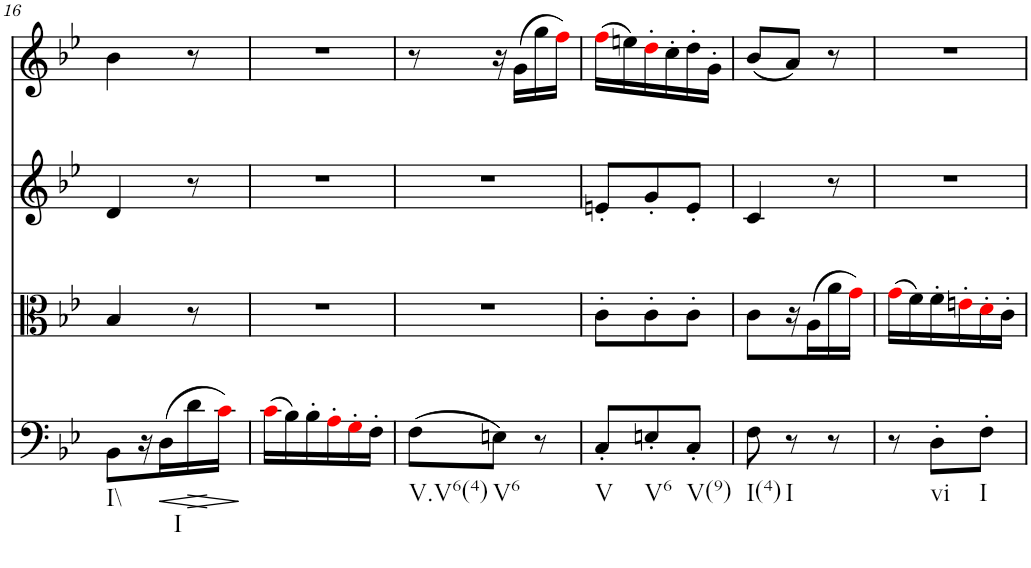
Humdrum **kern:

**kern	**dynam	**kern	**kern	**kern
*part4	*part4	*part3	*part2	*part1
*staff4	*staff4	*staff3	*staff2	*staff1
*I"Violoncello	*	*I"Viola	*I"Violin II	*I"Violin I
*I'Vc	*	*I'Vla	*I'Vln	*I'Vln
!!LO:PB:g=z
*clefF4	*	*clefC3	*clefG2	*clefG2
*k[b-e-]	*	*k[b-e-]	*k[b-e-]	*k[b-e-]
*M3/8	*	*M3/8	*M3/8	*M3/8
=16	=16	=16	=16	=16
!LO:TX:b:t=I\\	!	!	!	!
8BB-\L	.	4B-/	4d/	4b-\
16r	.	.	.	.
!	!LO:HP:b	!	!	!
(16D\	<	.	.	.
!	!LO:HP:b	!	!	!
16d\	>	8r	8r	8r
16ci\JJ)	[	.	.	.
.	]	.	.	.
=17	=17	=17	=17	=17
!LO:TX:b:t=I	!	!	!	!
(16ci\LL	.	4.r	4.r	4.r
16B-\)	.	.	.	.
16B-'\	.	.	.	.
16A'i\	.	.	.	.
16G'i\	.	.	.	.
16F'\JJ	.	.	.	.
=18	=18	=18	=18	=18
!LO:TX:b:t=V.V6(4)	!	!	!	!
(8F\L	.	4.r	4.r	8r
!LO:TX:b:t=V6	!	!	!	!
8En\J)	.	.	.	16r
.	.	.	.	(16g\LL
8r	.	.	.	16gg\
.	.	.	.	16ffi\JJ)
=19	=19	=19	=19	=19
!LO:TX:b:t=V	!	!	!	!
8C'/L	.	8c'\L	8en'/L	(16ffi\LL
.	.	.	.	16een\)
!LO:TX:b:t=V6	!	!	!	!
8En'/	.	8c'\	8g'/	16dd'i\
.	.	.	.	16cc'\
!LO:TX:b:t=V(9)	!	!	!	!
8C'/J	.	8c'\J	8e'/J	16dd'\
.	.	.	.	16g'\JJ
=20	=20	=20	=20	=20
!LO:TX:b:t=I(4)	!	!	!	!
8F\	.	8c\L	4c/	(8b-/L
!LO:TX:b:t=I	!	!	!	!
8r	.	16r	.	8a/J)
.	.	(16A\	.	.
8r	.	16a\	8r	8r
.	.	16gi\JJ)	.	.
=21	=21	=21	=21	=21
8r	.	(16gi\LL	4.r	4.r
.	.	16f\)	.	.
!LO:TX:b:t=vi	!	!	!	!
8D'\L	.	16f'\	.	.
.	.	16en'i\	.	.
!LO:TX:b:t=I	!	!	!	!
8F'\J	.	16d'i\	.	.
.	.	16c'\JJ	.	.
=	=	=	=	=
*-	*-	*-	*-	*-
